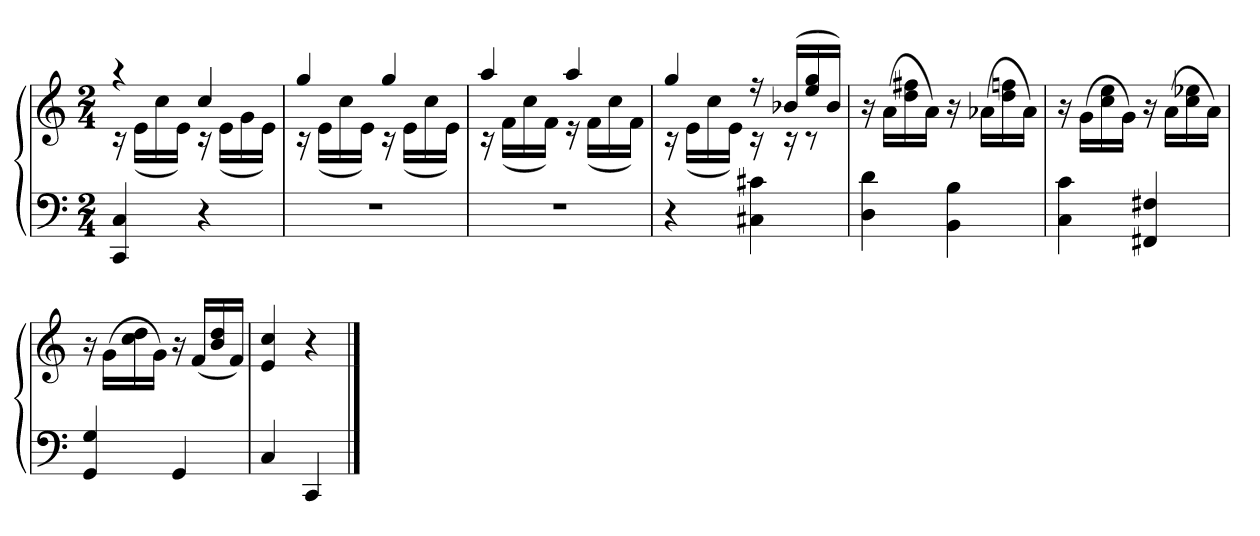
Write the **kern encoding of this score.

**kern	**kern
*part1	*part1
*staff2	*staff1
*M2/4	*M2/4
=	=
*	*^
4CC 4C	4r	16r
.	.	(16eLL
.	.	16cc
.	.	16eJJ)
4r	4cc	16r
.	.	(16eLL
.	.	16g
.	.	16eJJ)
=	=	=
2r	4gg	16r
.	.	(16eLL
.	.	16cc
.	.	16eJJ)
.	4gg	16r
.	.	(16eLL
.	.	16cc
.	.	16eJJ)
=	=	=
2r	4aa	16r
.	.	(16fLL
.	.	16cc
.	.	16fJJ)
.	4aa	16r
.	.	(16fLL
.	.	16cc
.	.	16fJJ)
=	=	=
4r	4gg	16r
.	.	(16eLL
.	.	16cc
.	.	16eJJ)
4C#X 4c#X	16r	16r
.	(16b-XLL	16r
.	16ee 16gg	8r
.	16b-JJ)	.
*	*v	*v
=	=
4D 4d	16r
.	(16aLL
.	16dd 16ff#X
.	16aJJ)
4BB 4B	16r
.	(16a-XLL
.	16dd 16ffn
.	16a-JJ)
=	=
4C 4c	16r
.	(16gLL
.	16cc 16ee
.	16gJJ)
4FF#X 4F#X	16r
.	(16aLL
.	16cc 16ee-X
.	16aJJ)
=	=
4GG 4G	16r
.	(16gLL
.	16cc 16dd
.	16gJJ)
4GG	16r
.	(16fLL
.	16b 16dd
.	16fJJ)
=	=
4C	4e 4cc
4CC	4r
==	==
*-	*-
